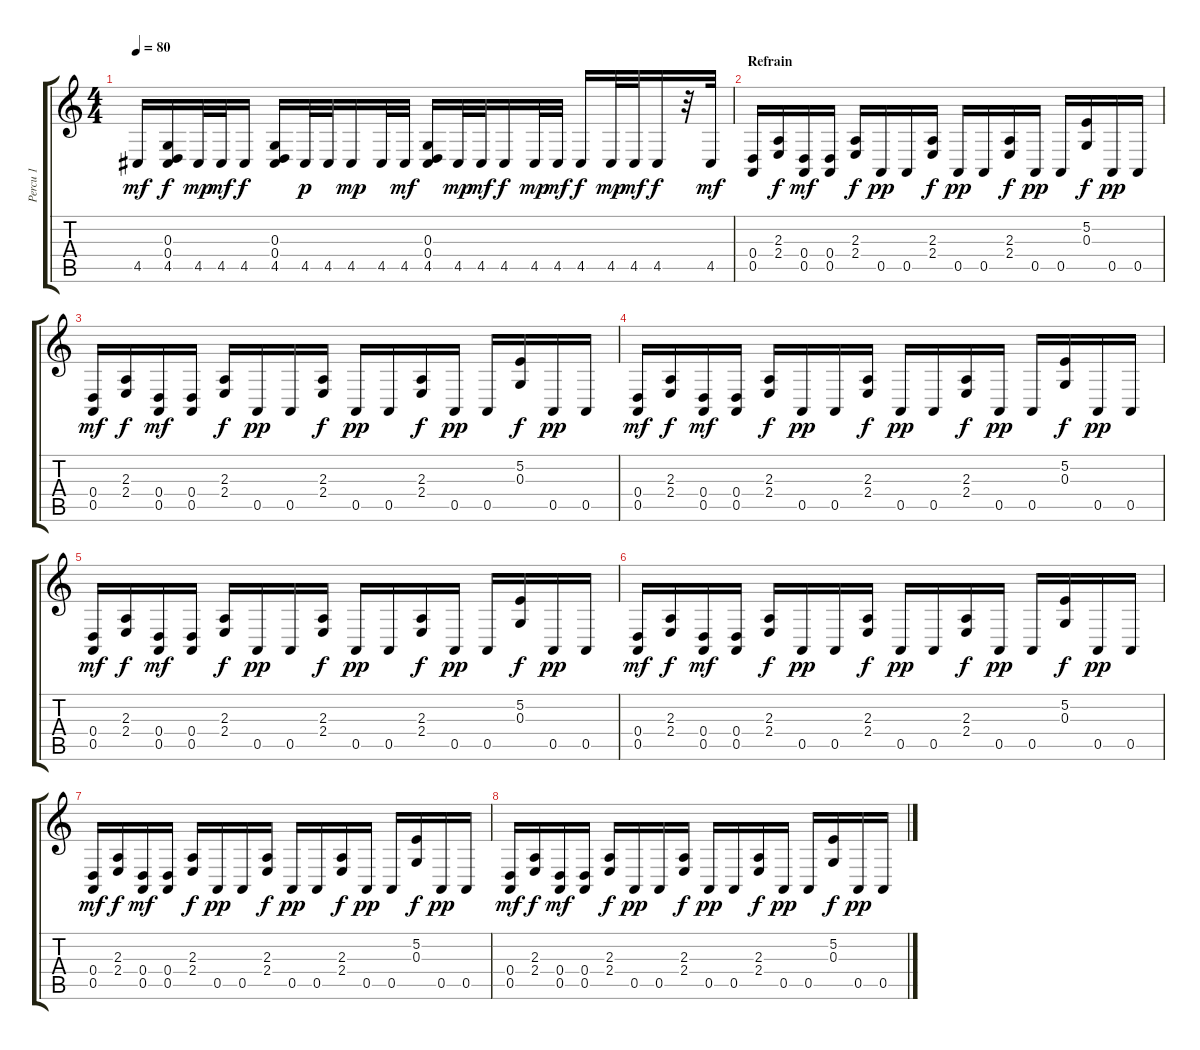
\track ("Percu 1" "Percu 1") {instrument woodblock}
\staff {score tabs}
\tuning (E4 B3 G3 D3 A2 E2) {hide}
\ts (4 4)
\tempo 80
\clef g2
\ks c
4.5.16{dy mf} (0.3 0.4 4.5).16{dy f} 4.5.32{dy mp} 4.5.32{dy mf} 4.5.16{dy f} (0.3 0.4 4.5).16 4.5.32{dy p} 4.5.32 4.5.16{dy mp} 4.5.32 4.5.32{dy mf} (0.3 0.4 4.5).16 4.5.32{dy mp} 4.5.32{dy mf} 4.5.16{dy f} 4.5.32{dy mp} 4.5.32{dy mf} 4.5.16{dy f} 4.5.32{dy mp} 4.5.32{dy mf} 4.5.16{dy f} r.32 4.5.32{dy mf} |
\section ("" "Refrain")
(0.4 0.5).16 (2.3 2.4).16{dy f} (0.4 0.5).16{dy mf} (0.4 0.5).16 (2.3 2.4).16{dy f} 0.5.16{dy pp} 0.5.16 (2.3 2.4).16{dy f} 0.5.16{dy pp} 0.5.16 (2.3 2.4).16{dy f} 0.5.16{dy pp} 0.5.16 (5.2 0.3).16{dy f} 0.5.16{dy pp} 0.5.16 |
(0.4 0.5).16{dy mf} (2.3 2.4).16{dy f} (0.4 0.5).16{dy mf} (0.4 0.5).16 (2.3 2.4).16{dy f} 0.5.16{dy pp} 0.5.16 (2.3 2.4).16{dy f} 0.5.16{dy pp} 0.5.16 (2.3 2.4).16{dy f} 0.5.16{dy pp} 0.5.16 (5.2 0.3).16{dy f} 0.5.16{dy pp} 0.5.16 |
(0.4 0.5).16{dy mf} (2.3 2.4).16{dy f} (0.4 0.5).16{dy mf} (0.4 0.5).16 (2.3 2.4).16{dy f} 0.5.16{dy pp} 0.5.16 (2.3 2.4).16{dy f} 0.5.16{dy pp} 0.5.16 (2.3 2.4).16{dy f} 0.5.16{dy pp} 0.5.16 (5.2 0.3).16{dy f} 0.5.16{dy pp} 0.5.16 |
(0.4 0.5).16{dy mf} (2.3 2.4).16{dy f} (0.4 0.5).16{dy mf} (0.4 0.5).16 (2.3 2.4).16{dy f} 0.5.16{dy pp} 0.5.16 (2.3 2.4).16{dy f} 0.5.16{dy pp} 0.5.16 (2.3 2.4).16{dy f} 0.5.16{dy pp} 0.5.16 (5.2 0.3).16{dy f} 0.5.16{dy pp} 0.5.16 |
(0.4 0.5).16{dy mf} (2.3 2.4).16{dy f} (0.4 0.5).16{dy mf} (0.4 0.5).16 (2.3 2.4).16{dy f} 0.5.16{dy pp} 0.5.16 (2.3 2.4).16{dy f} 0.5.16{dy pp} 0.5.16 (2.3 2.4).16{dy f} 0.5.16{dy pp} 0.5.16 (5.2 0.3).16{dy f} 0.5.16{dy pp} 0.5.16 |
(0.4 0.5).16{dy mf} (2.3 2.4).16{dy f} (0.4 0.5).16{dy mf} (0.4 0.5).16 (2.3 2.4).16{dy f} 0.5.16{dy pp} 0.5.16 (2.3 2.4).16{dy f} 0.5.16{dy pp} 0.5.16 (2.3 2.4).16{dy f} 0.5.16{dy pp} 0.5.16 (5.2 0.3).16{dy f} 0.5.16{dy pp} 0.5.16 |
(0.4 0.5).16{dy mf} (2.3 2.4).16{dy f} (0.4 0.5).16{dy mf} (0.4 0.5).16 (2.3 2.4).16{dy f} 0.5.16{dy pp} 0.5.16 (2.3 2.4).16{dy f} 0.5.16{dy pp} 0.5.16 (2.3 2.4).16{dy f} 0.5.16{dy pp} 0.5.16 (5.2 0.3).16{dy f} 0.5.16{dy pp} 0.5.16
